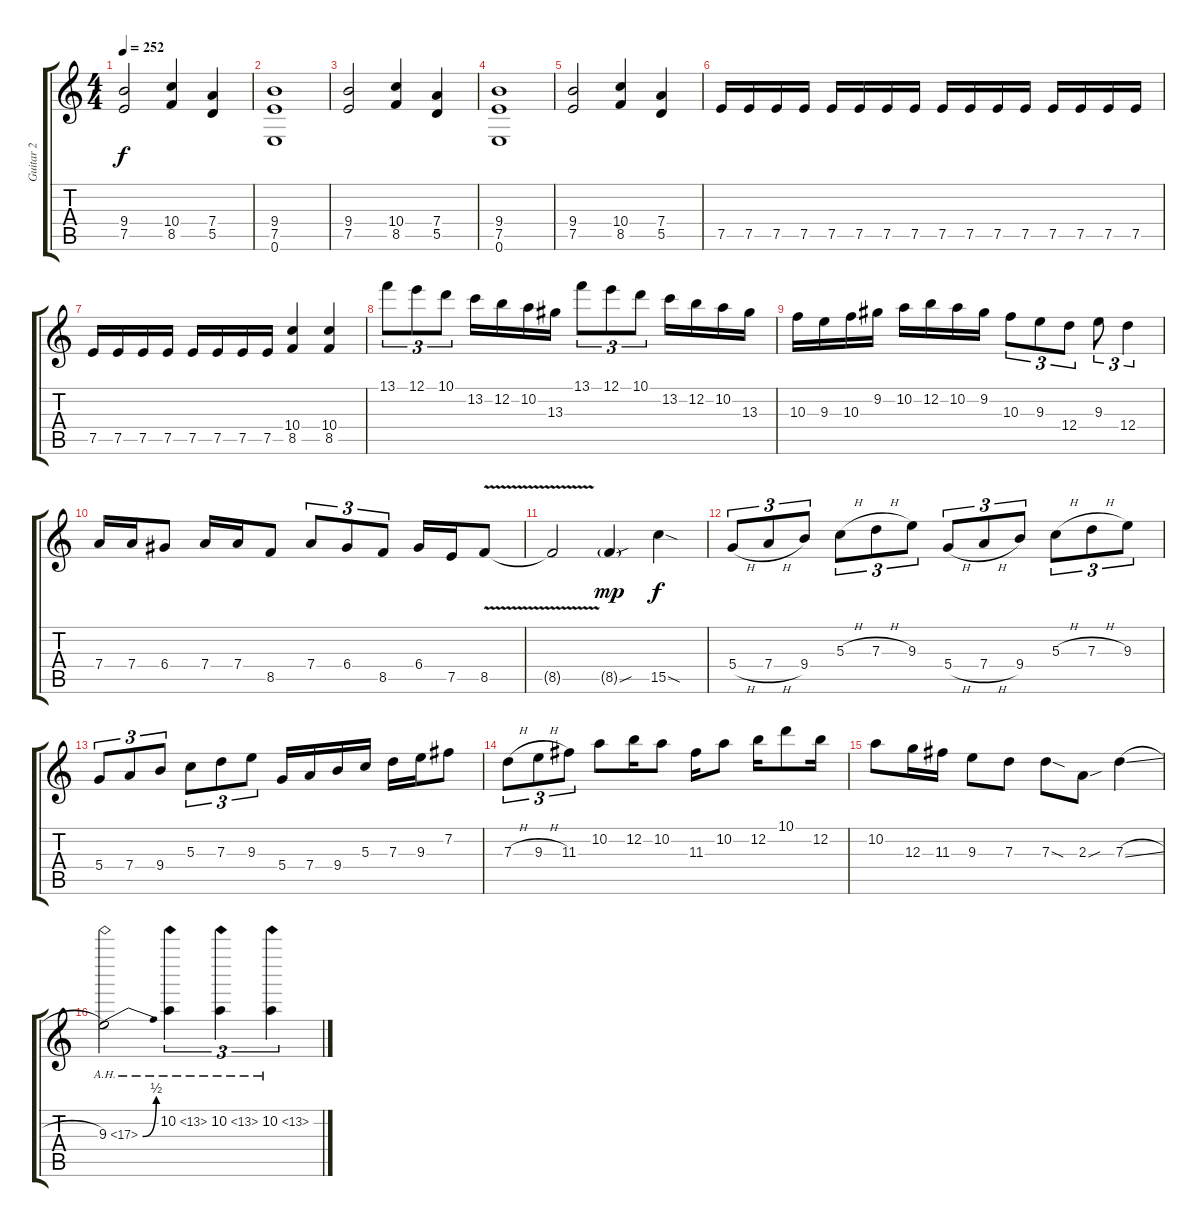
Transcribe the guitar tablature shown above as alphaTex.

\track ("Guitar 2" "Guitar 2") {instrument distortionguitar}
\staff {score tabs}
\tuning (E4 B3 G3 D3 A2 E2) {hide}
\ts (4 4)
\tempo 252
\clef g2
\ks c
(9.4 7.5).2{dy f} (10.4 8.5).4 (7.4 5.5).4 |
(9.4 7.5 0.6).1 |
(9.4 7.5).2 (10.4 8.5).4 (7.4 5.5).4 |
(9.4 7.5 0.6).1 |
(9.4 7.5).2 (10.4 8.5).4 (7.4 5.5).4 |
7.5.16 7.5.16 7.5.16 7.5.16 7.5.16 7.5.16 7.5.16 7.5.16 7.5.16 7.5.16 7.5.16 7.5.16 7.5.16 7.5.16 7.5.16 7.5.16 |
7.5.16 7.5.16 7.5.16 7.5.16 7.5.16 7.5.16 7.5.16 7.5.16 (10.4 8.5).4 (10.4 8.5).4 |
13.1.8{tu (3 2)} 12.1.8{tu (3 2)} 10.1.8{tu (3 2)} 13.2.16 12.2.16 10.2.16 13.3.16 13.1.8{tu (3 2)} 12.1.8{tu (3 2)} 10.1.8{tu (3 2)} 13.2.16 12.2.16 10.2.16 13.3.16 |
10.3.16 9.3.16 10.3.16 9.2.16 10.2.16 12.2.16 10.2.16 9.2.16 10.3.8{tu (3 2)} 9.3.8{tu (3 2)} 12.4.8{tu (3 2)} 9.3.8{tu (3 2)} 12.4.4{tu (3 2)} |
7.4.16 7.4.16 6.4.8 7.4.16 7.4.16 8.5.8 7.4.8{tu (3 2)} 6.4.8{tu (3 2)} 8.5.8{tu (3 2)} 6.4.16 7.5.16 8.5{v}.8 |
8.5{t}.2 8.5{sou g}.4{dy mp} 15.5{sod}.4{dy f} |
5.4{h}.8{tu (3 2)} 7.4{h}.8{tu (3 2)} 9.4.8{tu (3 2)} 5.3{h}.8{tu (3 2)} 7.3{h}.8{tu (3 2)} 9.3.8{tu (3 2)} 5.4{h}.8{tu (3 2)} 7.4{h}.8{tu (3 2)} 9.4.8{tu (3 2)} 5.3{h}.8{tu (3 2)} 7.3{h}.8{tu (3 2)} 9.3.8{tu (3 2)} |
5.4.8{tu (3 2)} 7.4.8{tu (3 2)} 9.4.8{tu (3 2)} 5.3.8{tu (3 2)} 7.3.8{tu (3 2)} 9.3.8{tu (3 2)} 5.4.16 7.4.16 9.4.16 5.3.16 7.3.16 9.3.16 7.2.8 |
7.3{h}.8{tu (3 2)} 9.3{h}.8{tu (3 2)} 11.3.8{tu (3 2)} 10.2.8 12.2.16 10.2.8 11.3.16 10.2.8 12.2.16 10.1.8 12.2.16 |
10.2.8 12.3.16 11.3.16 9.3.8 7.3.8 7.3{sod}.8 2.3{sou}.8 7.3{sl}.4 |
9.3{be (bend 0 0 60 2) ah 8}.2 10.2{ah 3}.4{tu (3 2)} 10.2{ah 3}.4{tu (3 2)} 10.2{ah 3}.4{tu (3 2)}
